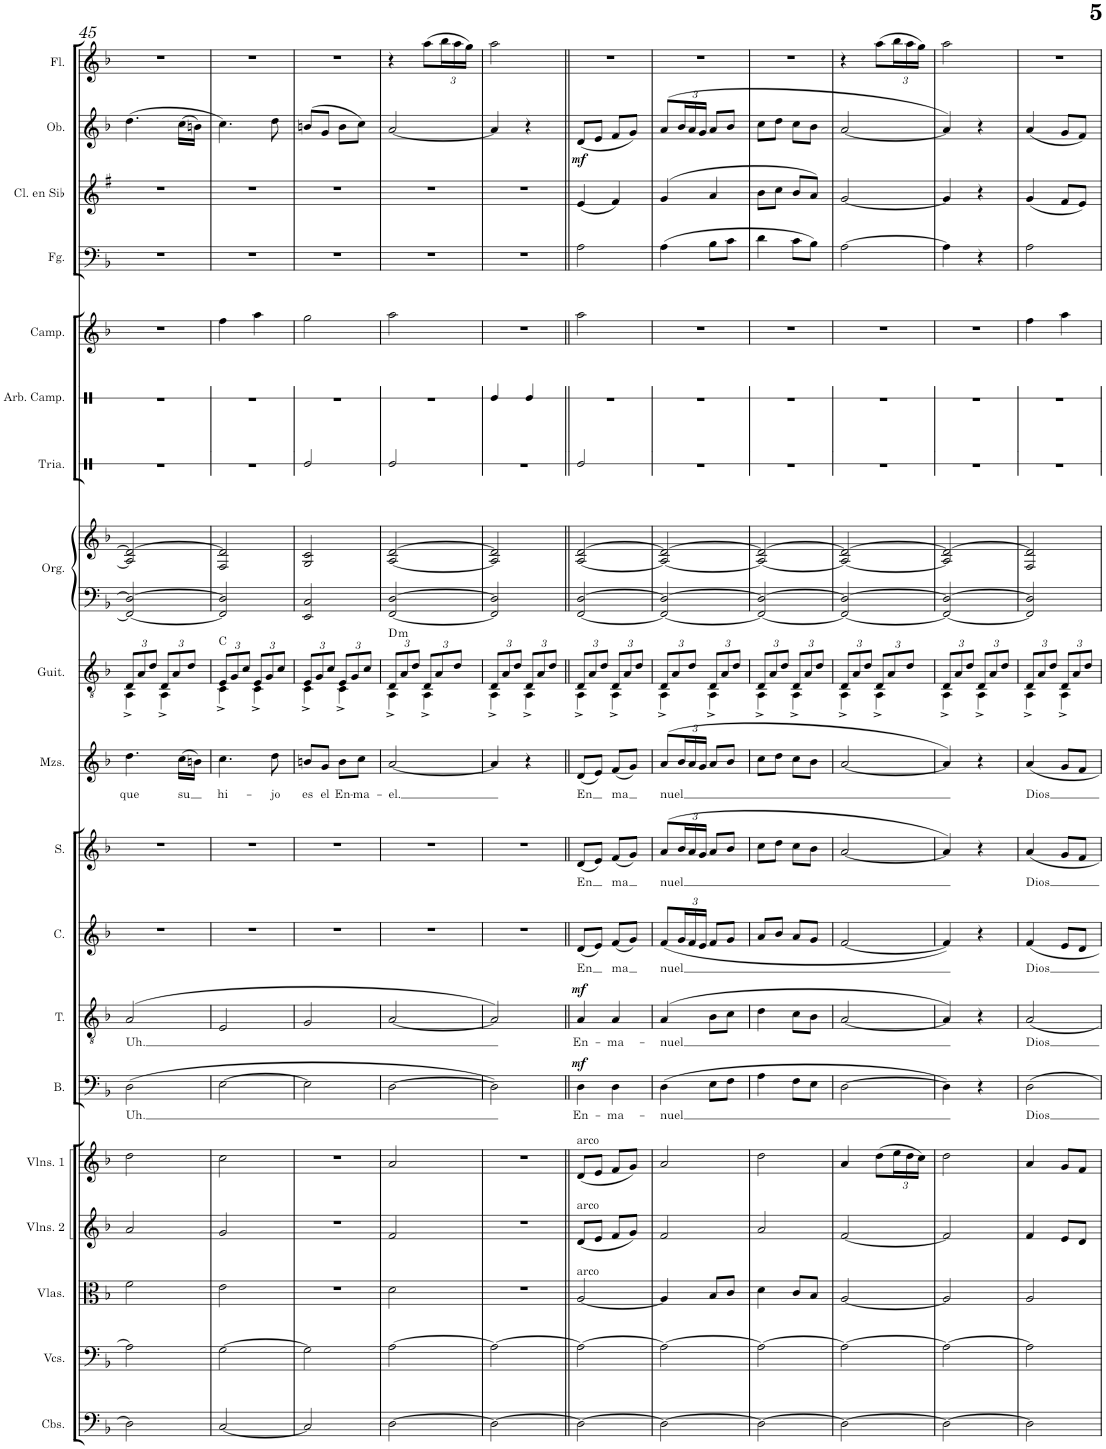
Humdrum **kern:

**kern	**kern	**kern	**kern	**kern	**kern	**text	**dynam	**kern	**text	**dynam	**kern	**text	**kern	**text	**kern	**text	**kern	**harte	**kern	**kern	**kern	**kern	**kern	**kern	**kern	**kern	**dynam	**kern
*part19	*part18	*part17	*part16	*part15	*part14	*part14	*part14	*part13	*part13	*part13	*part12	*part12	*part11	*part11	*part10	*part10	*part9	*part9	*part8	*part8	*part7	*part6	*part5	*part4	*part3	*part2	*part2	*part1
*staff20	*staff19	*staff18	*staff17	*staff16	*staff15	*staff15	*staff15	*staff14	*staff14	*staff14	*staff13	*staff13	*staff12	*staff12	*staff11	*staff11	*staff10	*	*staff9	*staff8	*staff7	*staff6	*staff5	*staff4	*staff3	*staff2	*staff2	*staff1
*I"Contrabajos	*I"Violonchelos	*I"Violas	*I"Violines 2	*I"Violines 1	*I"Bajo	*	*	*I"Tenor	*	*	*I"Contralto	*	*I"Soprano	*	*I"Mezzo-soprano	*	*I"Guitarra	*	*I"Órgano	*	*I"Triángulo	*I"Espectro	*I"Campanillas	*I"Fagot	*I"Clarinete en Sib	*I"Oboe	*	*I"Flauta
*I'Cbs.	*I'Vcs.	*I'Vlas.	*I'Vlns. 2	*I'Vlns. 1	*I'B.	*	*	*I'T.	*	*	*I'C.	*	*I'S.	*	*I'Mzs.	*	*I'Guit.	*	*	*	*	*	*I'Camp.	*I'Fg.	*I'Cl. en Sib	*I'Ob.	*	*I'Fl.
!!LO:PB:g=z
*clefF4	*clefF4	*clefC3	*clefG2	*clefG2	*clefF4	*	*	*clefGv2	*	*	*clefG2	*	*clefG2	*	*clefG2	*	*clefGv2	*	*clefF4	*clefG2	*clefX	*clefX	*clefG2	*clefF4	*clefG2	*clefG2	*	*clefG2
*Trd7c12	*	*	*	*	*	*	*	*	*	*	*	*	*	*	*	*	*	*	*	*	*	*	*Trd-7c-12	*	*Trd1c2	*	*	*
*k[b-]	*k[b-]	*k[b-]	*k[b-]	*k[b-]	*k[b-]	*	*	*k[b-]	*	*	*k[b-]	*	*k[b-]	*	*k[b-]	*	*k[b-]	*	*k[b-]	*k[b-]	*k[]	*k[]	*k[b-]	*k[b-]	*k[f#]	*k[b-]	*	*k[b-]
*M2/4	*M2/4	*M2/4	*M2/4	*M2/4	*M2/4	*	*	*M2/4	*	*	*M2/4	*	*M2/4	*	*M2/4	*	*M2/4	*	*M2/4	*M2/4	*M2/4	*M2/4	*M2/4	*M2/4	*M2/4	*M2/4	*	*M2/4
=45	=45	=45	=45	=45	=45	=45	=45	=45	=45	=45	=45	=45	=45	=45	=45	=45	=45	=45	=45	=45	=45	=45	=45	=45	=45	=45	=45	=45
!	!	!	!	!	!	!LO:LY:b	!	!	!LO:LY:b	!	!	!	!	!	!	!LO:LY:b	!	!	!	!	!	!	!	!	!	!	!	!
*	*	*	*	*	*	*	*	*	*	*	*	*	*	*	*	*	*Xbrackettup	*	*	*	*	*	*	*	*	*	*	*
*	*	*	*	*	*	*	*	*	*	*	*	*	*	*	*	*	*^	*	*	*	*	*	*	*	*	*	*	*
2D\]	2A\]	2f\	2a/	2dd\	(2D\	Uh.	.	(>2A/	Uh.	.	2r	.	2r	.	4.dd\	que	12D/L	4AA^\	.	2FF/_ 2D/_	2A/] 2d/_	2r	2r	2r	2r	2r	(4.dd\	.	2r
.	.	.	.	.	.	.	.	.	.	.	.	.	.	.	.	.	12A/	.	.	.	.	.	.	.	.	.	.	.	.
.	.	.	.	.	.	.	.	.	.	.	.	.	.	.	.	.	12d/J	.	.	.	.	.	.	.	.	.	.	.	.
.	.	.	.	.	.	.	.	.	.	.	.	.	.	.	.	.	12D/L	4AA^\	.	.	.	.	.	.	.	.	.	.	.
.	.	.	.	.	.	.	.	.	.	.	.	.	.	.	.	.	12A/	.	.	.	.	.	.	.	.	.	.	.	.
!	!	!	!	!	!	!	!	!	!	!	!	!	!	!	!	!LO:LY:b	!	!	!	!	!	!	!	!	!	!	!	!	!
.	.	.	.	.	.	.	.	.	.	.	.	.	.	.	(16cc\LL	su	.	.	.	.	.	.	.	.	.	.	(16cc\LL	.	.
.	.	.	.	.	.	.	.	.	.	.	.	.	.	.	.	.	12d/J	.	.	.	.	.	.	.	.	.	.	.	.
.	.	.	.	.	.	.	.	.	.	.	.	.	.	.	16bn\JJ)	.	.	.	.	.	.	.	.	.	.	.	16bn\JJ)	.	.
=46	=46	=46	=46	=46	=46	=46	=46	=46	=46	=46	=46	=46	=46	=46	=46	=46	=46	=46	=46	=46	=46	=46	=46	=46	=46	=46	=46	=46	=46
!	!	!	!	!	!	!	!	!	!	!	!	!	!	!	!	!LO:LY:b	!	!	!	!	!	!	!	!	!	!	!	!	!
[2C/	[2G\	2e\	2g/	2cc\	[2E\	.	.	2E/	.	.	2r	.	2r	.	4.cc\	hi-	12E/L	4C^\	C:maj	2FF/] 2D/]	2F/ 2d/]	2r	2r	4ff\	2r	2r	4.cc\)	.	2r
.	.	.	.	.	.	.	.	.	.	.	.	.	.	.	.	.	12G/	.	.	.	.	.	.	.	.	.	.	.	.
.	.	.	.	.	.	.	.	.	.	.	.	.	.	.	.	.	12c/J	.	.	.	.	.	.	.	.	.	.	.	.
.	.	.	.	.	.	.	.	.	.	.	.	.	.	.	.	.	12E/L	4C^\	.	.	.	.	.	4aa\	.	.	.	.	.
.	.	.	.	.	.	.	.	.	.	.	.	.	.	.	.	.	12G/	.	.	.	.	.	.	.	.	.	.	.	.
!	!	!	!	!	!	!	!	!	!	!	!	!	!	!	!	!LO:LY:b	!	!	!	!	!	!	!	!	!	!	!	!	!
.	.	.	.	.	.	.	.	.	.	.	.	.	.	.	8dd\	-jo	.	.	.	.	.	.	.	.	.	.	8dd\	.	.
.	.	.	.	.	.	.	.	.	.	.	.	.	.	.	.	.	12c/J	.	.	.	.	.	.	.	.	.	.	.	.
=47	=47	=47	=47	=47	=47	=47	=47	=47	=47	=47	=47	=47	=47	=47	=47	=47	=47	=47	=47	=47	=47	=47	=47	=47	=47	=47	=47	=47	=47
!	!	!	!	!	!	!	!	!	!	!	!	!	!	!	!	!LO:LY:b	!	!	!	!	!	!	!	!	!	!	!	!	!
2C/]	2G\]	2r	2r	2r	2E\]	.	.	2G/	.	.	2r	.	2r	.	8bn/L	es	12E/L	4C^\	.	2EE/ 2C/	2G/ 2c/	2Re/	2r	2gg\	2r	2r	(8bn/L	.	2r
.	.	.	.	.	.	.	.	.	.	.	.	.	.	.	.	.	12G/	.	.	.	.	.	.	.	.	.	.	.	.
!	!	!	!	!	!	!	!	!	!	!	!	!	!	!	!	!LO:LY:b	!	!	!	!	!	!	!	!	!	!	!	!	!
.	.	.	.	.	.	.	.	.	.	.	.	.	.	.	8g/J	el	.	.	.	.	.	.	.	.	.	.	8g/J	.	.
.	.	.	.	.	.	.	.	.	.	.	.	.	.	.	.	.	12c/J	.	.	.	.	.	.	.	.	.	.	.	.
!	!	!	!	!	!	!	!	!	!	!	!	!	!	!	!	!LO:LY:b	!	!	!	!	!	!	!	!	!	!	!	!	!
.	.	.	.	.	.	.	.	.	.	.	.	.	.	.	8b\L	En-	12E/L	4C^\	.	.	.	.	.	.	.	.	8b\L	.	.
.	.	.	.	.	.	.	.	.	.	.	.	.	.	.	.	.	12G/	.	.	.	.	.	.	.	.	.	.	.	.
!	!	!	!	!	!	!	!	!	!	!	!	!	!	!	!	!LO:LY:b	!	!	!	!	!	!	!	!	!	!	!	!	!
.	.	.	.	.	.	.	.	.	.	.	.	.	.	.	8cc\J	-ma-	.	.	.	.	.	.	.	.	.	.	8cc\J)	.	.
.	.	.	.	.	.	.	.	.	.	.	.	.	.	.	.	.	12c/J	.	.	.	.	.	.	.	.	.	.	.	.
=48	=48	=48	=48	=48	=48	=48	=48	=48	=48	=48	=48	=48	=48	=48	=48	=48	=48	=48	=48	=48	=48	=48	=48	=48	=48	=48	=48	=48	=48
!	!	!	!	!	!	!	!	!	!	!	!	!	!	!	!	!LO:LY:b	!	!	!LO:H:kt=m	!	!	!	!	!	!	!	!	!	!
[2D\	[2A\	2d\	2f/	2a/	[2D\	.	.	[2A/	.	.	2r	.	2r	.	[2a/	-el.	12D/L	4AA^\	D:min	[2FF/ [2D/	[2A/ [2d/	2Re/	2r	2aa\	2r	2r	[2a/	.	4r
.	.	.	.	.	.	.	.	.	.	.	.	.	.	.	.	.	12A/	.	.	.	.	.	.	.	.	.	.	.	.
.	.	.	.	.	.	.	.	.	.	.	.	.	.	.	.	.	12d/J	.	.	.	.	.	.	.	.	.	.	.	.
.	.	.	.	.	.	.	.	.	.	.	.	.	.	.	.	.	12D/L	4AA^\	.	.	.	.	.	.	.	.	.	.	(8aa\L
.	.	.	.	.	.	.	.	.	.	.	.	.	.	.	.	.	12A/	.	.	.	.	.	.	.	.	.	.	.	.
*	*	*	*	*	*	*	*	*	*	*	*	*	*	*	*	*	*	*	*	*	*	*	*	*	*	*	*	*	*Xbrackettup
.	.	.	.	.	.	.	.	.	.	.	.	.	.	.	.	.	.	.	.	.	.	.	.	.	.	.	.	.	24bb-\L
.	.	.	.	.	.	.	.	.	.	.	.	.	.	.	.	.	12d/J	.	.	.	.	.	.	.	.	.	.	.	24aa\
.	.	.	.	.	.	.	.	.	.	.	.	.	.	.	.	.	.	.	.	.	.	.	.	.	.	.	.	.	24gg\JJ)
=49	=49	=49	=49	=49	=49	=49	=49	=49	=49	=49	=49	=49	=49	=49	=49	=49	=49	=49	=49	=49	=49	=49	=49	=49	=49	=49	=49	=49	=49
2D\_	2A\_	2r	2r	2r	2D\])	.	.	2A/])	.	.	2r	.	2r	.	4a/]	.	12D/L	4AA^\	.	2FF/] 2D/]	2A/] 2d/]	2r	4Re/	2r	2r	2r	4a/]	.	2aa\
.	.	.	.	.	.	.	.	.	.	.	.	.	.	.	.	.	12A/	.	.	.	.	.	.	.	.	.	.	.	.
.	.	.	.	.	.	.	.	.	.	.	.	.	.	.	.	.	12d/J	.	.	.	.	.	.	.	.	.	.	.	.
.	.	.	.	.	.	.	.	.	.	.	.	.	.	.	4r	.	12D/L	4AA^\	.	.	.	.	4Re/	.	.	.	4r	.	.
.	.	.	.	.	.	.	.	.	.	.	.	.	.	.	.	.	12A/	.	.	.	.	.	.	.	.	.	.	.	.
.	.	.	.	.	.	.	.	.	.	.	.	.	.	.	.	.	12d/J	.	.	.	.	.	.	.	.	.	.	.	.
=50||	=50||	=50||	=50||	=50||	=50||	=50||	=50||	=50||	=50||	=50||	=50||	=50||	=50||	=50||	=50||	=50||	=50||	=50||	=50||	=50||	=50||	=50||	=50||	=50||	=50||	=50||	=50||	=50||	=50||
!	!	!	!	!LO:TX:a:t=arco	!	!	!	!	!	!	!	!	!	!	!	!	!	!	!	!	!	!	!	!	!	!	!	!	!
!	!	!	!LO:TX:a:t=arco	!	!	!	!	!	!	!	!	!	!	!	!	!	!	!	!	!	!	!	!	!	!	!	!	!	!
!	!	!LO:TX:a:t=arco	!	!	!	!	!	!	!	!	!	!	!	!	!	!	!	!	!	!	!	!	!	!	!	!	!	!	!
!	!	!	!	!	!	!LO:LY:b	!LO:DY:a	!	!LO:LY:b	!LO:DY:a	!	!LO:LY:b	!	!LO:LY:b	!	!LO:LY:b	!	!	!	!	!	!	!	!	!	!	!	!LO:DY:b	!
2D\_	2A\_	[2A/	(8d/L	(8d/L	4D\	En-	mf	4A/	En-	mf	(8d/L	En	(8d/L	En	(8d/L	En	12D/L	4AA^\	.	[2FF/ [2D/	[2A/ [2d/	2Re/	2r	2aa\	2A\	(4e/	(8d/L	mf	2r
.	.	.	.	.	.	.	.	.	.	.	.	.	.	.	.	.	12A/	.	.	.	.	.	.	.	.	.	.	.	.
.	.	.	8e/J	8e/J	.	.	.	.	.	.	8e/J)	.	8e/J)	.	8e/J)	.	.	.	.	.	.	.	.	.	.	.	8e/J	.	.
.	.	.	.	.	.	.	.	.	.	.	.	.	.	.	.	.	12d/J	.	.	.	.	.	.	.	.	.	.	.	.
!	!	!	!	!	!	!LO:LY:b	!	!	!LO:LY:b	!	!	!LO:LY:b	!	!LO:LY:b	!	!LO:LY:b	!	!	!	!	!	!	!	!	!	!	!	!	!
.	.	.	8f/L	8f/L	4D\	-ma-	.	4A/	-ma-	.	(8f/L	ma	(8f/L	ma	(8f/L	ma	12D/L	4AA^\	.	.	.	.	.	.	.	4f#/)	8f/L	.	.
.	.	.	.	.	.	.	.	.	.	.	.	.	.	.	.	.	12A/	.	.	.	.	.	.	.	.	.	.	.	.
.	.	.	8g/J)	8g/J)	.	.	.	.	.	.	8g/J)	.	8g/J)	.	8g/J)	.	.	.	.	.	.	.	.	.	.	.	8g/J)	.	.
.	.	.	.	.	.	.	.	.	.	.	.	.	.	.	.	.	12d/J	.	.	.	.	.	.	.	.	.	.	.	.
=51	=51	=51	=51	=51	=51	=51	=51	=51	=51	=51	=51	=51	=51	=51	=51	=51	=51	=51	=51	=51	=51	=51	=51	=51	=51	=51	=51	=51	=51
!	!	!	!	!	!	!LO:LY:b	!	!	!LO:LY:b	!	!	!LO:LY:b	!	!LO:LY:b	!	!LO:LY:b	!	!	!	!	!	!	!	!	!	!	!	!	!
2D\_	2A\_	4A/]	2f/	2a/	(4D\	-nuel	.	(4A/	-nuel	.	(8f/L	nuel	(8a/L	nuel	(8a/L	nuel	12D/L	4AA^\	.	2FF/_ 2D/_	2A/_ 2d/_	2r	2r	2r	(4A\	(4g/	(8a/L	.	2r
.	.	.	.	.	.	.	.	.	.	.	.	.	.	.	.	.	12A/	.	.	.	.	.	.	.	.	.	.	.	.
*	*	*	*	*	*	*	*	*	*	*	*Xbrackettup	*	*Xbrackettup	*	*Xbrackettup	*	*	*	*	*	*	*	*	*	*	*	*Xbrackettup	*	*
.	.	.	.	.	.	.	.	.	.	.	24g/L	.	24b-/L	.	24b-/L	.	.	.	.	.	.	.	.	.	.	.	24b-/L	.	.
.	.	.	.	.	.	.	.	.	.	.	24f/	.	24a/	.	24a/	.	12d/J	.	.	.	.	.	.	.	.	.	24a/	.	.
.	.	.	.	.	.	.	.	.	.	.	24e/JJ	.	24g/JJ	.	24g/JJ	.	.	.	.	.	.	.	.	.	.	.	24g/JJ	.	.
.	.	8B-/L	.	.	8E\L	.	.	8B-\L	.	.	8f/L	.	8a/L	.	8a/L	.	12D/L	4AA^\	.	.	.	.	.	.	8B-\L	4a/	8a/L	.	.
.	.	.	.	.	.	.	.	.	.	.	.	.	.	.	.	.	12A/	.	.	.	.	.	.	.	.	.	.	.	.
.	.	8c/J	.	.	8F\J	.	.	8c\J	.	.	8g/J	.	8b-/J	.	8b-/J	.	.	.	.	.	.	.	.	.	8c\J	.	8b-/J	.	.
.	.	.	.	.	.	.	.	.	.	.	.	.	.	.	.	.	12d/J	.	.	.	.	.	.	.	.	.	.	.	.
=52	=52	=52	=52	=52	=52	=52	=52	=52	=52	=52	=52	=52	=52	=52	=52	=52	=52	=52	=52	=52	=52	=52	=52	=52	=52	=52	=52	=52	=52
2D\_	2A\_	4d\	2a/	2dd\	4A\	.	.	4d\	.	.	8a/L	.	8cc\L	.	8cc\L	.	12D/L	4AA^\	.	2FF/_ 2D/_	2A/_ 2d/_	2r	2r	2r	4d\	8b\L	8cc\L	.	2r
.	.	.	.	.	.	.	.	.	.	.	.	.	.	.	.	.	12A/	.	.	.	.	.	.	.	.	.	.	.	.
.	.	.	.	.	.	.	.	.	.	.	8b-/J	.	8dd\J	.	8dd\J	.	.	.	.	.	.	.	.	.	.	8cc\J	8dd\J	.	.
.	.	.	.	.	.	.	.	.	.	.	.	.	.	.	.	.	12d/J	.	.	.	.	.	.	.	.	.	.	.	.
.	.	8c/L	.	.	8F\L	.	.	8c\L	.	.	8a/L	.	8cc\L	.	8cc\L	.	12D/L	4AA^\	.	.	.	.	.	.	8c\L	8b/L	8cc\L	.	.
.	.	.	.	.	.	.	.	.	.	.	.	.	.	.	.	.	12A/	.	.	.	.	.	.	.	.	.	.	.	.
.	.	8B-/J	.	.	8E\J	.	.	8B-\J	.	.	8g/J	.	8b-\J	.	8b-\J	.	.	.	.	.	.	.	.	.	8B-\J)	8a/J)	8b-\J	.	.
.	.	.	.	.	.	.	.	.	.	.	.	.	.	.	.	.	12d/J	.	.	.	.	.	.	.	.	.	.	.	.
=53	=53	=53	=53	=53	=53	=53	=53	=53	=53	=53	=53	=53	=53	=53	=53	=53	=53	=53	=53	=53	=53	=53	=53	=53	=53	=53	=53	=53	=53
2D\_	2A\_	[2A/	[2f/	4a/	[2D\	.	.	[2A/	.	.	[2f/	.	[2a/	.	[2a/	.	12D/L	4AA^\	.	2FF/_ 2D/_	2A/_ 2d/_	2r	2r	2r	[2A\	[2g/	[2a/	.	4r
.	.	.	.	.	.	.	.	.	.	.	.	.	.	.	.	.	12A/	.	.	.	.	.	.	.	.	.	.	.	.
.	.	.	.	.	.	.	.	.	.	.	.	.	.	.	.	.	12d/J	.	.	.	.	.	.	.	.	.	.	.	.
.	.	.	.	(8dd\L	.	.	.	.	.	.	.	.	.	.	.	.	12D/L	4AA^\	.	.	.	.	.	.	.	.	.	.	(8aa\L
.	.	.	.	.	.	.	.	.	.	.	.	.	.	.	.	.	12A/	.	.	.	.	.	.	.	.	.	.	.	.
*	*	*	*	*Xbrackettup	*	*	*	*	*	*	*	*	*	*	*	*	*	*	*	*	*	*	*	*	*	*	*	*	*
.	.	.	.	24ee\L	.	.	.	.	.	.	.	.	.	.	.	.	.	.	.	.	.	.	.	.	.	.	.	.	24bb-\L
.	.	.	.	24dd\	.	.	.	.	.	.	.	.	.	.	.	.	12d/J	.	.	.	.	.	.	.	.	.	.	.	24aa\
.	.	.	.	24cc\JJ)	.	.	.	.	.	.	.	.	.	.	.	.	.	.	.	.	.	.	.	.	.	.	.	.	24gg\JJ)
=54	=54	=54	=54	=54	=54	=54	=54	=54	=54	=54	=54	=54	=54	=54	=54	=54	=54	=54	=54	=54	=54	=54	=54	=54	=54	=54	=54	=54	=54
2D\_	2A\_	2A/]	2f/]	2dd\	4D\])	.	.	4A/])	.	.	4f/])	.	4a/])	.	4a/])	.	12D/L	4AA^\	.	2FF/_ 2D/_	2A/] 2d/_	2r	2r	2r	4A\]	4g/]	4a/])	.	2aa\
.	.	.	.	.	.	.	.	.	.	.	.	.	.	.	.	.	12A/	.	.	.	.	.	.	.	.	.	.	.	.
.	.	.	.	.	.	.	.	.	.	.	.	.	.	.	.	.	12d/J	.	.	.	.	.	.	.	.	.	.	.	.
.	.	.	.	.	4r	.	.	4r	.	.	4r	.	4r	.	4r	.	12D/L	4AA^\	.	.	.	.	.	.	4r	4r	4r	.	.
.	.	.	.	.	.	.	.	.	.	.	.	.	.	.	.	.	12A/	.	.	.	.	.	.	.	.	.	.	.	.
.	.	.	.	.	.	.	.	.	.	.	.	.	.	.	.	.	12d/J	.	.	.	.	.	.	.	.	.	.	.	.
=55	=55	=55	=55	=55	=55	=55	=55	=55	=55	=55	=55	=55	=55	=55	=55	=55	=55	=55	=55	=55	=55	=55	=55	=55	=55	=55	=55	=55	=55
!	!	!	!	!	!	!LO:LY:b	!	!	!LO:LY:b	!	!	!LO:LY:b	!	!LO:LY:b	!	!LO:LY:b	!	!	!	!	!	!	!	!	!	!	!	!	!
2D\]	2A\]	2A/	4f/	4a/	2D\	Dios	.	2A/	Dios	.	4f/	Dios	4a/	Dios	4a/	Dios	12D/L	4AA^\	.	2FF/] 2D/]	2F/ 2d/]	2r	2r	4ff\	2A\	(4g/	(4a/	.	2r
.	.	.	.	.	.	.	.	.	.	.	.	.	.	.	.	.	12A/	.	.	.	.	.	.	.	.	.	.	.	.
.	.	.	.	.	.	.	.	.	.	.	.	.	.	.	.	.	12d/J	.	.	.	.	.	.	.	.	.	.	.	.
.	.	.	8e/L	8g/L	.	.	.	.	.	.	8e/L	.	8g/L	.	8g/L	.	12D/L	4AA^\	.	.	.	.	.	4aa\	.	8f#/L	8g/L	.	.
.	.	.	.	.	.	.	.	.	.	.	.	.	.	.	.	.	12A/	.	.	.	.	.	.	.	.	.	.	.	.
.	.	.	8d/J	8f/J	.	.	.	.	.	.	8d/J	.	8f/J	.	8f/J	.	.	.	.	.	.	.	.	.	.	8e/J)	8f/J)	.	.
.	.	.	.	.	.	.	.	.	.	.	.	.	.	.	.	.	12d/J	.	.	.	.	.	.	.	.	.	.	.	.
*	*	*	*	*	*	*	*	*	*	*	*	*	*	*	*	*	*v	*v	*	*	*	*	*	*	*	*	*	*	*
=	=	=	=	=	=	=	=	=	=	=	=	=	=	=	=	=	=	=	=	=	=	=	=	=	=	=	=	=
*-	*-	*-	*-	*-	*-	*-	*-	*-	*-	*-	*-	*-	*-	*-	*-	*-	*-	*-	*-	*-	*-	*-	*-	*-	*-	*-	*-	*-
